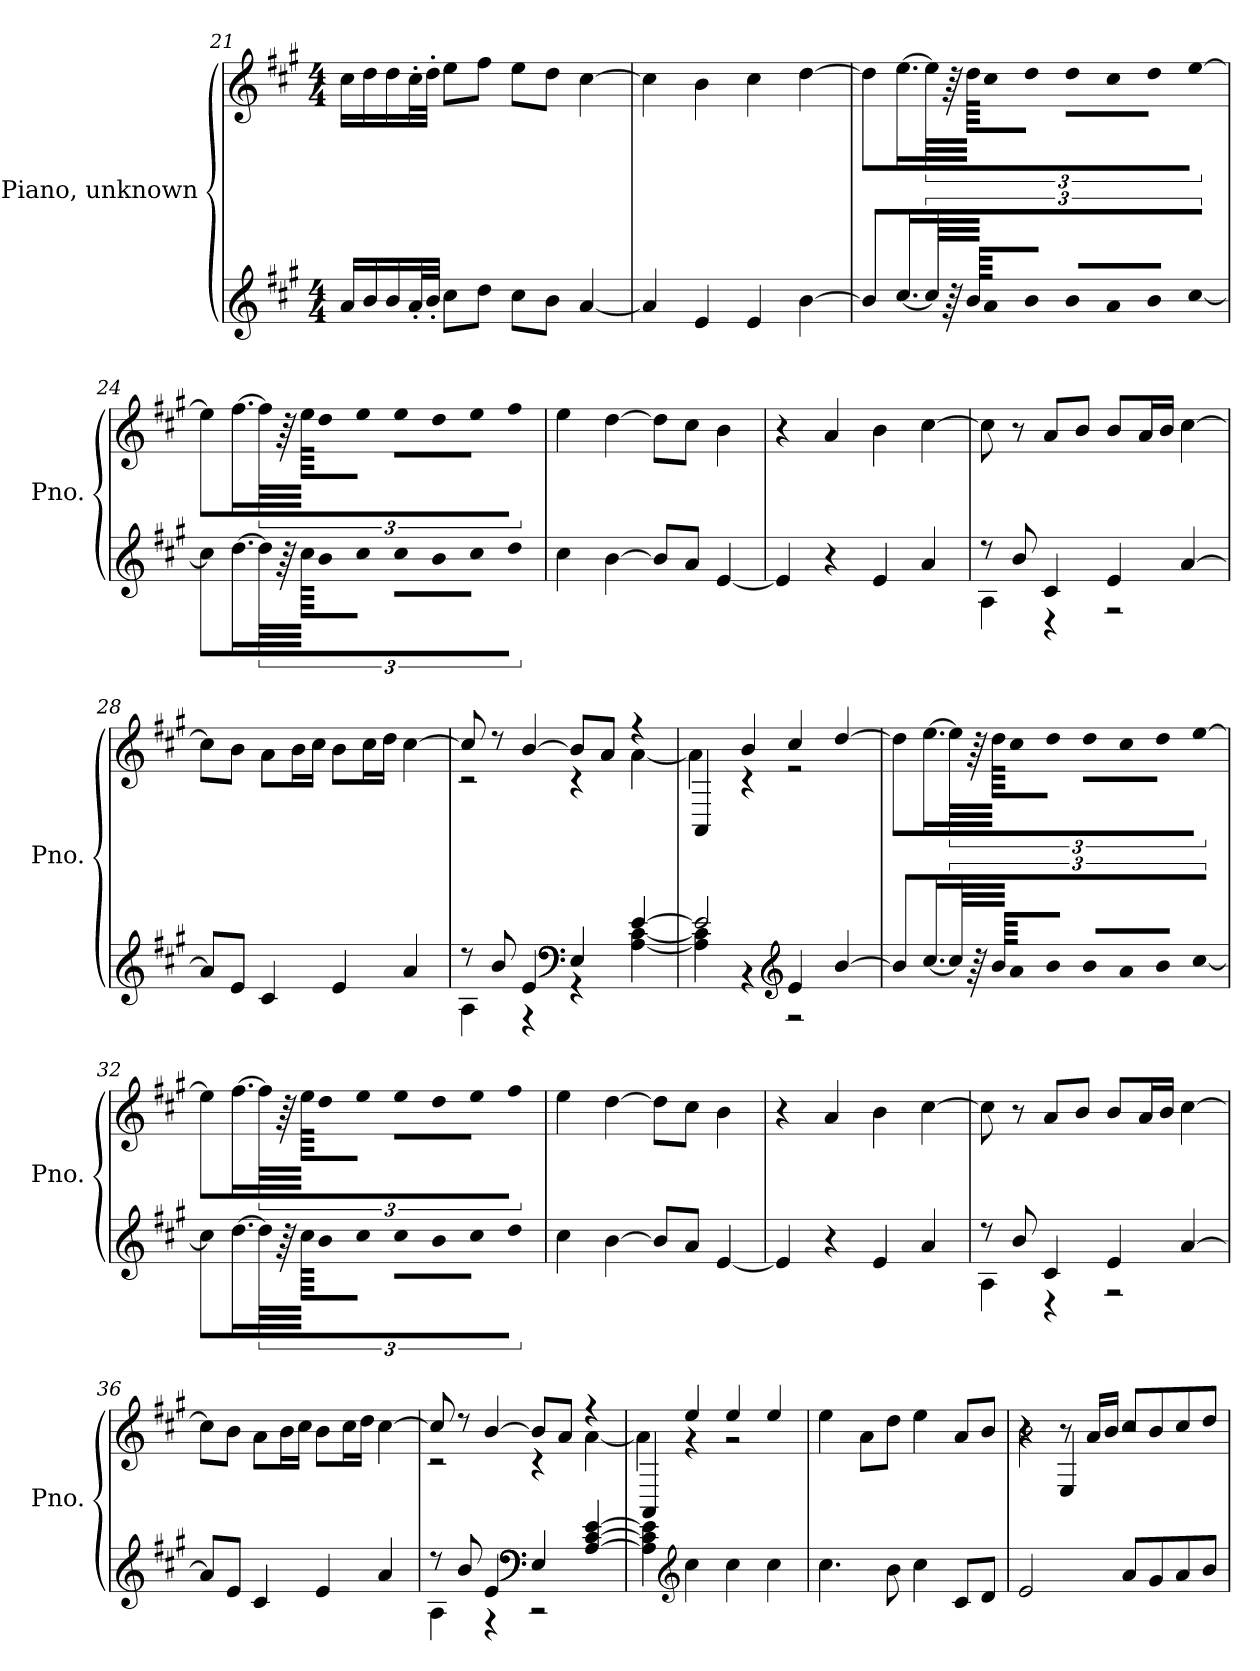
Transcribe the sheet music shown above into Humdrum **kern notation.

**kern	**kern
*part1	*part1
*staff2	*staff1
*I"Piano, unknown	*
*I'Pno.	*
*clefG2	*clefG2
*k[f#c#g#]	*k[f#c#g#]
*M4/4	*M4/4
=21	=21
16a/LL	16cc#\LL
16b/	16dd\
16b/	16dd\
32a'/L	32cc#'\L
32b'/JJJ	32dd'\JJJ
8cc#\L	8ee\L
8dd\J	8ff#\J
8cc#\L	8ee\L
8b\J	8dd\J
[4a/	[4cc#\
!!LO:LB:g=z
=22	=22
4a/]	4cc#\]
4e/	4b\
4e/	4cc#\
[4b\	[4dd\
=23	=23
8b\L]	8dd\L]
[16.cc#\L	[16.ee\L
96cc#\JJkk]	96ee\JJkk]
96r	96r
96b/KKKL	96dd\KKKL
8a/	8cc#\
8b/J	8dd\J
8b/L	8dd\L
16a/L	16cc#\L
16b/JJ	16dd\JJ
[4cc#\	[4ee\
=24	=24
8cc#\L]	8ee\L]
[16.dd\L	[16.ff#\L
96dd\JJkk]	96ff#\JJkk]
96r	96r
96cc#\KKKL	96ee\KKKL
8b\	8dd\
8cc#\J	8ee\J
8cc#\L	8ee\L
16b\L	16dd\L
16cc#\JJ	16ee\JJ
4dd\	4ff#\
=25	=25
4cc#\	4ee\
[4b\	[4dd\
8b/L]	8dd\L]
8a/J	8cc#\J
[4e/	4b\
=26	=26
4e/]	4r
4r	4a/
4e/	4b\
4a/	[4cc#\
!!LO:LB:g=z
=27	=27
*^	*
8r	4A\	8cc#\]
8b/	.	8r
4c#/	4r	8a/L
.	.	8b/J
4e/	2r	8b/L
.	.	16a/L
.	.	16b/JJ
[4a/	.	[4cc#\
*v	*v	*
=28	=28
8a/L]	8cc#\L]
8e/J	8b\J
4c#/	8a\L
.	16b\L
.	16cc#\JJ
4e/	8b\L
.	16cc#\L
.	16dd\JJ
4a/	[4cc#\
=29	=29
*^	*^
8r	4A\	8cc#/]	2r
8b/	.	8r	.
4e/	4r	[4b/	.
*clefF4	*	*	*
4E/	4r	8b/L]	4r
.	.	8a/J	.
[4e/	[4A\ [4c#\	4r	[4a\
=30	=30	=30	=30
2e/]	4A\] 4c#\]	4AA/	4a\]
.	4r	4b/	4r
*clefG2	*	*	*
4e/	2r	4cc#/	2r
[4b/	.	[4dd/	.
*v	*v	*	*
*	*v	*v
!!LO:LB:g=z
=31	=31
8b\L]	8dd\L]
[16.cc#\L	[16.ee\L
96cc#\JJkk]	96ee\JJkk]
96r	96r
96b/KKKL	96dd\KKKL
8a/	8cc#\
8b/J	8dd\J
8b/L	8dd\L
16a/L	16cc#\L
16b/JJ	16dd\JJ
[4cc#\	[4ee\
=32	=32
8cc#\L]	8ee\L]
[16.dd\L	[16.ff#\L
96dd\JJkk]	96ff#\JJkk]
96r	96r
96cc#\KKKL	96ee\KKKL
8b\	8dd\
8cc#\J	8ee\J
8cc#\L	8ee\L
16b\L	16dd\L
16cc#\JJ	16ee\JJ
4dd\	4ff#\
=33	=33
4cc#\	4ee\
[4b\	[4dd\
8b/L]	8dd\L]
8a/J	8cc#\J
[4e/	4b\
=34	=34
4e/]	4r
4r	4a/
4e/	4b\
4a/	[4cc#\
=35	=35
*^	*
8r	4A\	8cc#\]
8b/	.	8r
4c#/	4r	8a/L
.	.	8b/J
4e/	2r	8b/L
.	.	16a/L
.	.	16b/JJ
[4a/	.	[4cc#\
*v	*v	*
!!LO:PB:g=z
=36	=36
8a/L]	8cc#\L]
8e/J	8b\J
4c#/	8a\L
.	16b\L
.	16cc#\JJ
4e/	8b\L
.	16cc#\L
.	16dd\JJ
4a/	[4cc#\
=37	=37
*^	*^
8r	4A\	8cc#/]	2r
8b/	.	8r	.
4e/	4r	[4b/	.
*clefF4	*	*	*
4E/	2r	8b/L]	4r
.	.	8a/J	.
[4A/ [4c#/ [4e/	.	4r	[4a\
*v	*v	*	*
=38	=38	=38
4A\] 4c#\] 4e\]	4AA/	4a\]
*clefG2	*	*
4cc#\	4ee/	4r
4cc#\	4ee/	2r
4cc#\	4ee/	.
*	*v	*v
=39	=39
4.cc#\	4ee\
.	8a\L
8b\	8dd\J
4cc#\	4ee\
8c#/L	8a/L
8d/J	8b/J
=40	=40
*	*^
*	*	*^
2e/	4r	2b\	4r
.	8r	.	4E/
.	16a/LL	.	.
.	16b/JJ	.	.
8a/L	8cc#/L	2r	2r
8g#/	8b/	.	.
8a/	8cc#/	.	.
8b/J	8dd/J	.	.
*	*v	*v	*v
=	=
*-	*-
